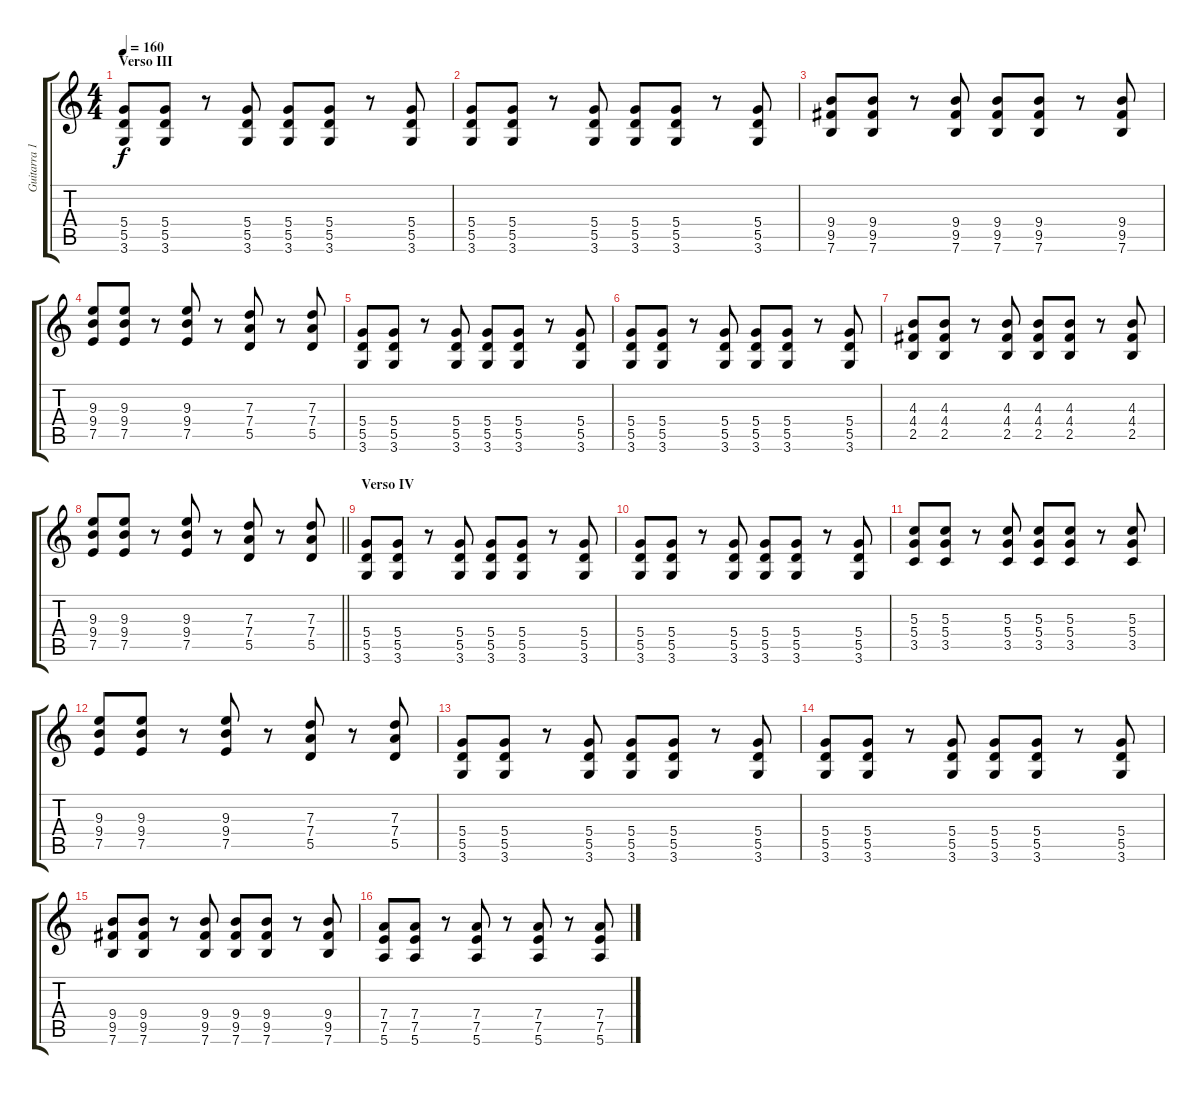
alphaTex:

\track ("Guitarra 1 - Mathias" "Guitarra 1") {instrument distortionguitar}
\staff {score tabs}
\tuning (E4 B3 G3 D3 A2 E2) {hide}
\ts (4 4)
\section ("" "Verso III")
\tempo 160
\clef g2
\ks c
(5.4 5.5 3.6).8{dy f} (5.4 5.5 3.6).8 r.8 (5.4 5.5 3.6).8 (5.4 5.5 3.6).8 (5.4 5.5 3.6).8 r.8 (5.4 5.5 3.6).8 |
(5.4 5.5 3.6).8 (5.4 5.5 3.6).8 r.8 (5.4 5.5 3.6).8 (5.4 5.5 3.6).8 (5.4 5.5 3.6).8 r.8 (5.4 5.5 3.6).8 |
(9.4 9.5 7.6).8 (9.4 9.5 7.6).8 r.8 (9.4 9.5 7.6).8 (9.4 9.5 7.6).8 (9.4 9.5 7.6).8 r.8 (9.4 9.5 7.6).8 |
(9.3 9.4 7.5).8 (9.3 9.4 7.5).8 r.8 (9.3 9.4 7.5).8 r.8 (7.3 7.4 5.5).8 r.8 (7.3 7.4 5.5).8 |
(5.4 5.5 3.6).8 (5.4 5.5 3.6).8 r.8 (5.4 5.5 3.6).8 (5.4 5.5 3.6).8 (5.4 5.5 3.6).8 r.8 (5.4 5.5 3.6).8 |
(5.4 5.5 3.6).8 (5.4 5.5 3.6).8 r.8 (5.4 5.5 3.6).8 (5.4 5.5 3.6).8 (5.4 5.5 3.6).8 r.8 (5.4 5.5 3.6).8 |
(4.3 4.4 2.5).8 (4.3 4.4 2.5).8 r.8 (4.3 4.4 2.5).8 (4.3 4.4 2.5).8 (4.3 4.4 2.5).8 r.8 (4.3 4.4 2.5).8 |
\barLineRight lightlight
(9.3 9.4 7.5).8 (9.3 9.4 7.5).8 r.8 (9.3 9.4 7.5).8 r.8 (7.3 7.4 5.5).8 r.8 (7.3 7.4 5.5).8 |
\section ("" "Verso IV")
(5.4 5.5 3.6).8 (5.4 5.5 3.6).8 r.8 (5.4 5.5 3.6).8 (5.4 5.5 3.6).8 (5.4 5.5 3.6).8 r.8 (5.4 5.5 3.6).8 |
(5.4 5.5 3.6).8 (5.4 5.5 3.6).8 r.8 (5.4 5.5 3.6).8 (5.4 5.5 3.6).8 (5.4 5.5 3.6).8 r.8 (5.4 5.5 3.6).8 |
(5.3 5.4 3.5).8 (5.3 5.4 3.5).8 r.8 (5.3 5.4 3.5).8 (5.3 5.4 3.5).8 (5.3 5.4 3.5).8 r.8 (5.3 5.4 3.5).8 |
(9.3 9.4 7.5).8 (9.3 9.4 7.5).8 r.8 (9.3 9.4 7.5).8 r.8 (7.3 7.4 5.5).8 r.8 (7.3 7.4 5.5).8 |
(5.4 5.5 3.6).8 (5.4 5.5 3.6).8 r.8 (5.4 5.5 3.6).8 (5.4 5.5 3.6).8 (5.4 5.5 3.6).8 r.8 (5.4 5.5 3.6).8 |
(5.4 5.5 3.6).8 (5.4 5.5 3.6).8 r.8 (5.4 5.5 3.6).8 (5.4 5.5 3.6).8 (5.4 5.5 3.6).8 r.8 (5.4 5.5 3.6).8 |
(9.4 9.5 7.6).8 (9.4 9.5 7.6).8 r.8 (9.4 9.5 7.6).8 (9.4 9.5 7.6).8 (9.4 9.5 7.6).8 r.8 (9.4 9.5 7.6).8 |
(7.4 7.5 5.6).8 (7.4 7.5 5.6).8 r.8 (7.4 7.5 5.6).8 r.8 (7.4 7.5 5.6).8 r.8 (7.4 7.5 5.6).8
